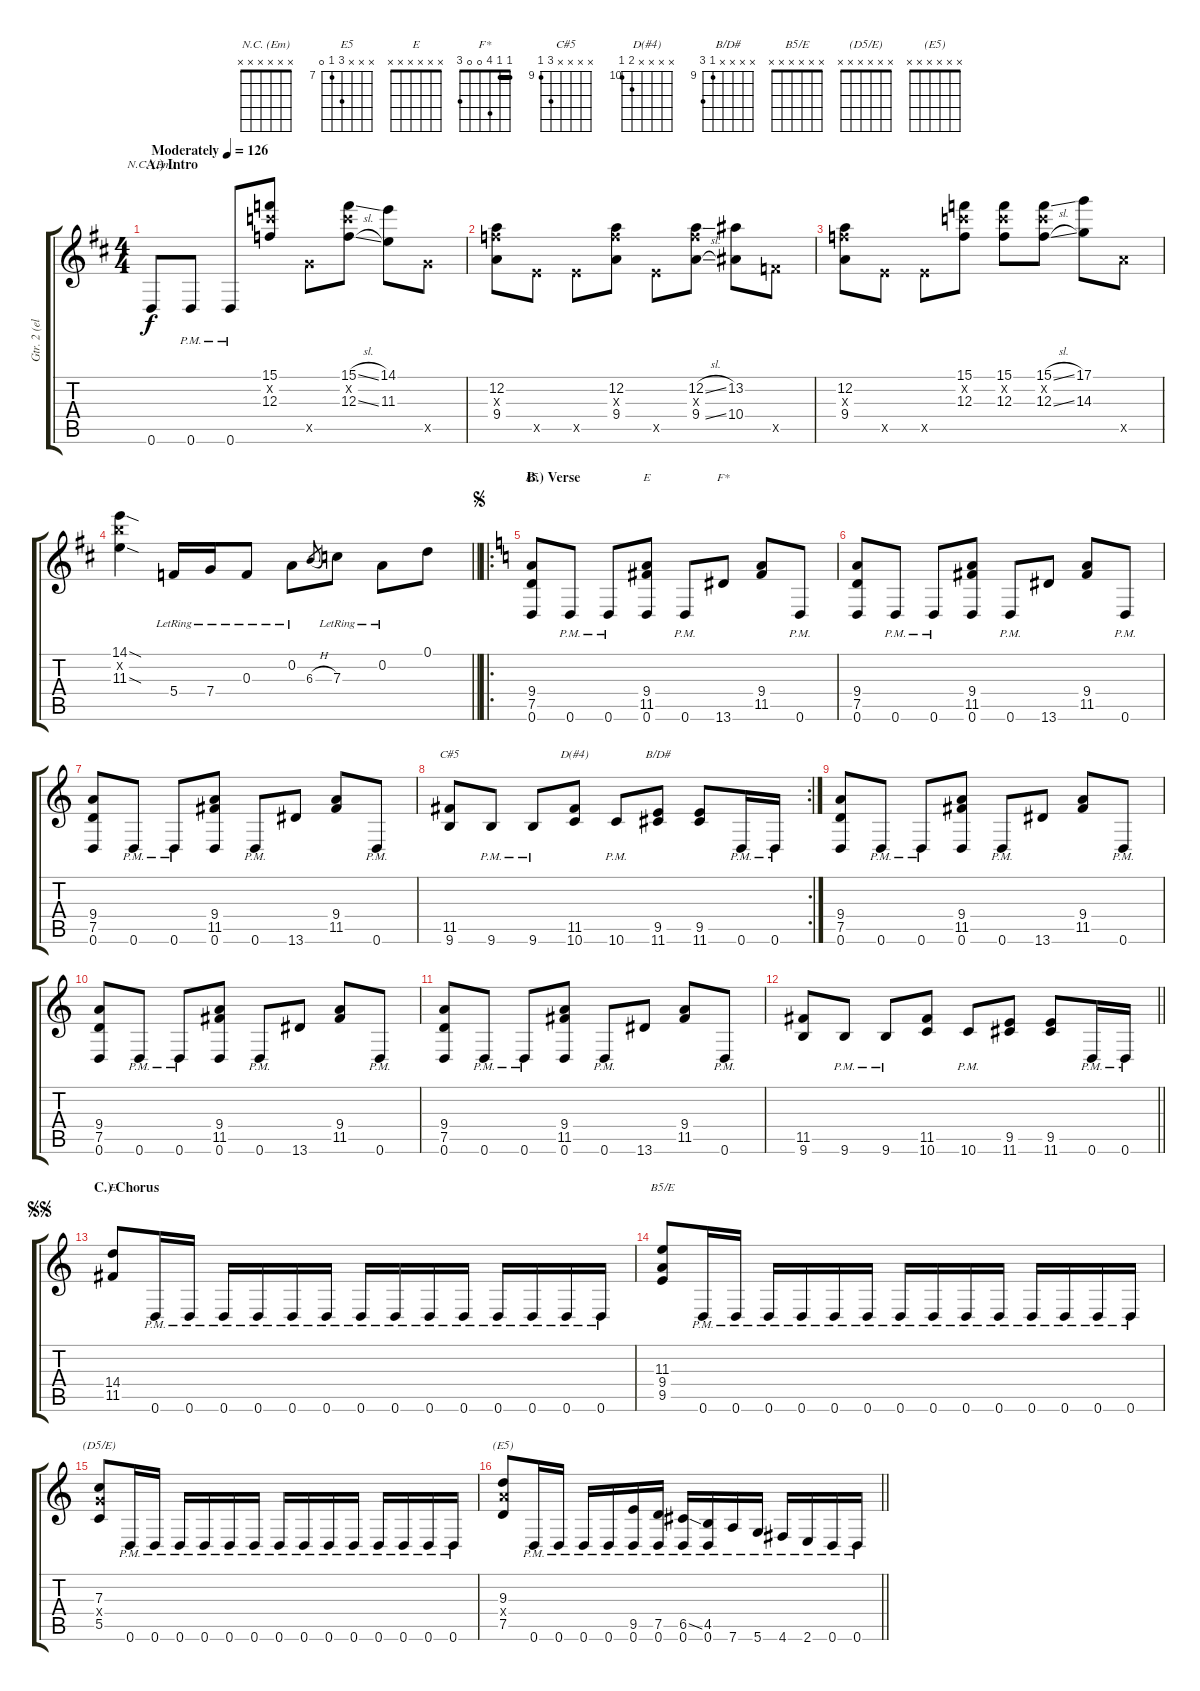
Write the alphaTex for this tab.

\track ("Gtr. 2 (elec. w/dist.)" "Gtr. 2 (el") {instrument overdrivenguitar}
\staff {score tabs}
\tuning (D4 A3 F3 C3 G2 D2) {hide}
\chord ("N.C. (Em)" x x x x x x)
\chord ("E5" x x x 9 7 0) {firstfret 7}
\chord ("E" x x x 9 11 0) {firstfret 9}
\chord ("F*" 1 1 4 0 0 3) {barre 1}
\chord ("C#5" x x x x 11 9) {firstfret 9}
\chord ("D(#4)" x x x x 11 10) {firstfret 10}
\chord ("B/D#" x x x x 9 11) {firstfret 9}
\chord ("E" x x x x x x)
\chord ("B5/E" x x x x x x)
\chord ("(D5/E)" x x x x x x)
\chord ("(E5)" x x x x x x)
\ts (4 4)
\section ("" "A.) Intro  ")
\tempo (126 "Moderately")
\clef g2
\ks d
0.6.8{ch "N.C. (Em)" dy f instrument overdrivenguitar} 0.6{pm}.8 0.6{pm}.8 (15.1 15.2{x} 12.3).8 12.5{x}.8 (15.1{sl} 15.2{x} 12.3{sl}).8 (14.1 11.3).8 12.5{x}.8 |
(12.2 12.3{x} 9.4).8 9.5{x}.8 9.5{x}.8 (12.2 12.3{x} 9.4).8 9.5{x}.8 (12.2{sl} 12.3{x} 9.4{sl}).8 (13.2 10.4).8 10.5{x}.8 |
(12.2 12.3{x} 9.4).8 9.5{x}.8 9.5{x}.8 (15.1 15.2{x} 12.3).8 (15.1 15.2{x} 12.3).8 (15.1{sl} 15.2{x} 12.3{sl}).8 (17.1 14.3).8 14.5{x}.8 |
\barLineRight lightlight
(14.1{sod} 14.2{x} 11.3{sod}).4 5.4{lr}.16 7.4{lr}.16 0.3{lr}.8 0.2{lr}.8 6.3{h}.8{gr} 7.3{lr}.8 0.2{lr}.8 0.1.8 |
\ro
\section ("" "B.) Verse")
\jump segno
\ks c
(9.4 7.5 0.6).8{ch "E5" instrument distortionguitar} 0.6{pm}.8 0.6{pm}.8 (9.4 11.5 0.6).8{ch "E"} 0.6{pm}.8 13.6.8{ch "F*"} (9.4 11.5).8 0.6{pm}.8 |
(9.4 7.5 0.6).8 0.6{pm}.8 0.6{pm}.8 (9.4 11.5 0.6).8 0.6{pm}.8 13.6.8 (9.4 11.5).8 0.6{pm}.8 |
(9.4 7.5 0.6).8 0.6{pm}.8 0.6{pm}.8 (9.4 11.5 0.6).8 0.6{pm}.8 13.6.8 (9.4 11.5).8 0.6{pm}.8 |
\rc 2
(11.5 9.6).8{ch "C#5"} 9.6{pm}.8 9.6{pm}.8 (11.5 10.6).8{ch "D(#4)"} 10.6{pm}.8 (9.5 11.6).8{ch "B/D#"} (9.5 11.6).8 0.6{pm}.16 0.6{pm}.16 |
(9.4 7.5 0.6).8 0.6{pm}.8 0.6{pm}.8 (9.4 11.5 0.6).8 0.6{pm}.8 13.6.8 (9.4 11.5).8 0.6{pm}.8 |
(9.4 7.5 0.6).8 0.6{pm}.8 0.6{pm}.8 (9.4 11.5 0.6).8 0.6{pm}.8 13.6.8 (9.4 11.5).8 0.6{pm}.8 |
(9.4 7.5 0.6).8 0.6{pm}.8 0.6{pm}.8 (9.4 11.5 0.6).8 0.6{pm}.8 13.6.8 (9.4 11.5).8 0.6{pm}.8 |
\barLineRight lightlight
(11.5 9.6).8 9.6{pm}.8 9.6{pm}.8 (11.5 10.6).8 10.6{pm}.8 (9.5 11.6).8 (9.5 11.6).8 0.6{pm}.16 0.6{pm}.16 |
\section ("" "C.) Chorus")
\jump segnosegno
(14.4 11.5).8{ch "E"} 0.6{pm}.16 0.6{pm}.16 0.6{pm}.16 0.6{pm}.16 0.6{pm}.16 0.6{pm}.16 0.6{pm}.16 0.6{pm}.16 0.6{pm}.16 0.6{pm}.16 0.6{pm}.16 0.6{pm}.16 0.6{pm}.16 0.6{pm}.16 |
(11.3 9.4 9.5).8{ch "B5/E"} 0.6{pm}.16 0.6{pm}.16 0.6{pm}.16 0.6{pm}.16 0.6{pm}.16 0.6{pm}.16 0.6{pm}.16 0.6{pm}.16 0.6{pm}.16 0.6{pm}.16 0.6{pm}.16 0.6{pm}.16 0.6{pm}.16 0.6{pm}.16 |
(7.3 7.4{x} 5.5).8{ch "(D5/E)"} 0.6{pm}.16 0.6{pm}.16 0.6{pm}.16 0.6{pm}.16 0.6{pm}.16 0.6{pm}.16 0.6{pm}.16 0.6{pm}.16 0.6{pm}.16 0.6{pm}.16 0.6{pm}.16 0.6{pm}.16 0.6{pm}.16 0.6{pm}.16 |
\barLineRight lightlight
(9.3 9.4{x} 7.5).8{ch "(E5)"} 0.6{pm}.16 0.6{pm}.16 0.6{pm}.16 0.6{pm}.16 (9.5{pm} 0.6{pm}).16 (7.5{pm} 0.6{pm}).16 (6.5{ss pm} 0.6{pm}).16 (4.5{pm} 0.6{pm}).16 7.6{pm}.16 5.6{pm}.16 4.6{pm}.16 2.6{pm}.16 0.6{pm}.16 0.6{pm}.16
